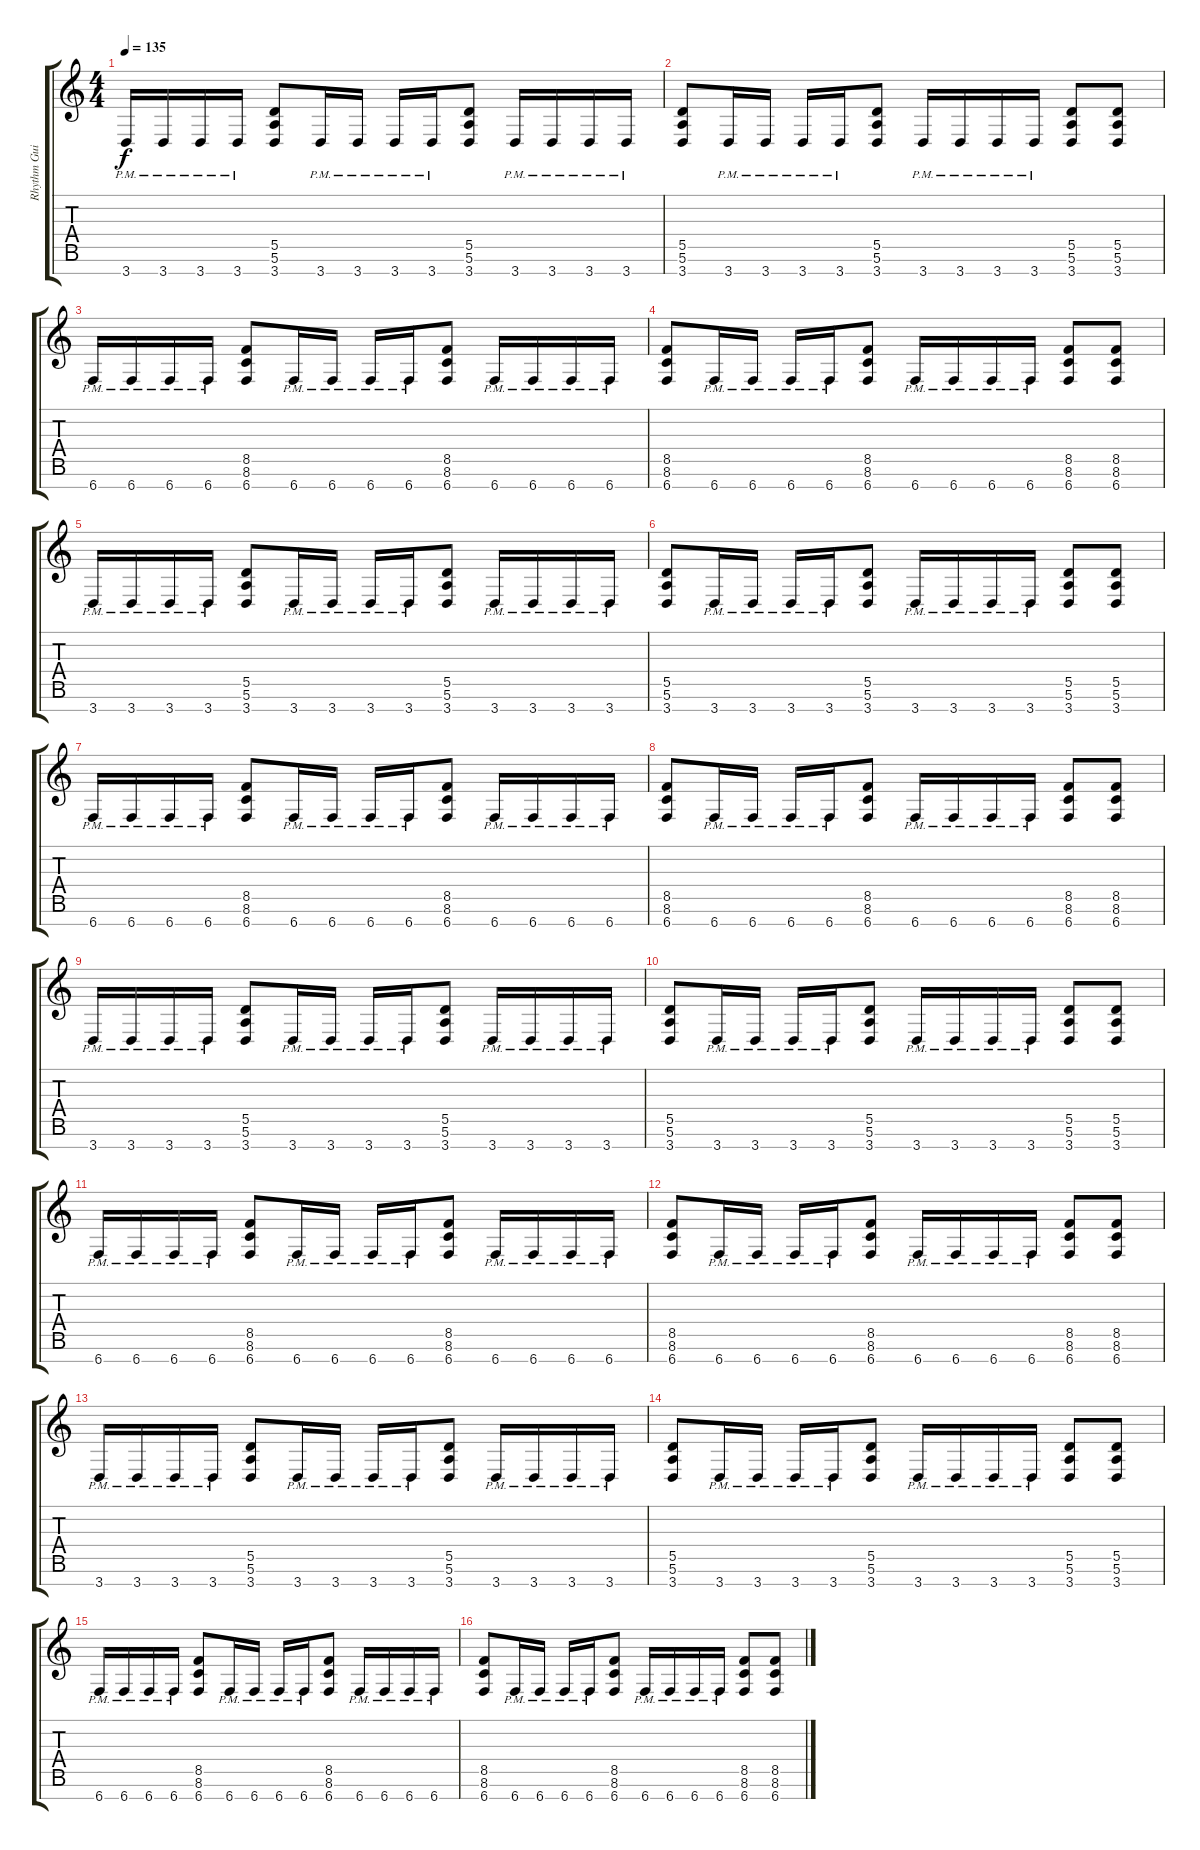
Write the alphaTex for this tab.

\track ("Rhythm Guitar" "Rhythm Gui") {instrument electricguitarclean}
\staff {score tabs}
\tuning (E4 B3 G3 D3 A2 E2 B1) {hide}
\ts (4 4)
\tempo 135
\clef g2
\ks c
3.7{pm}.16{dy f instrument distortionguitar} 3.7{pm}.16 3.7{pm}.16 3.7{pm}.16 (5.5 5.6 3.7).8 3.7{pm}.16 3.7{pm}.16 3.7{pm}.16 3.7{pm}.16 (5.5 5.6 3.7).8 3.7{pm}.16 3.7{pm}.16 3.7{pm}.16 3.7{pm}.16 |
(5.5 5.6 3.7).8{instrument distortionguitar} 3.7{pm}.16 3.7{pm}.16 3.7{pm}.16 3.7{pm}.16 (5.5 5.6 3.7).8 3.7{pm}.16 3.7{pm}.16 3.7{pm}.16 3.7{pm}.16 (5.5 5.6 3.7).8 (5.5 5.6 3.7).8 |
6.7{pm}.16{balance 10 instrument distortionguitar} 6.7{pm}.16 6.7{pm}.16 6.7{pm}.16 (8.5 8.6 6.7).8 6.7{pm}.16 6.7{pm}.16 6.7{pm}.16 6.7{pm}.16 (8.5 8.6 6.7).8 6.7{pm}.16 6.7{pm}.16 6.7{pm}.16 6.7{pm}.16 |
(8.5 8.6 6.7).8{instrument distortionguitar} 6.7{pm}.16 6.7{pm}.16 6.7{pm}.16 6.7{pm}.16 (8.5 8.6 6.7).8 6.7{pm}.16 6.7{pm}.16 6.7{pm}.16 6.7{pm}.16 (8.5 8.6 6.7).8 (8.5 8.6 6.7).8 |
3.7{pm}.16{instrument distortionguitar} 3.7{pm}.16 3.7{pm}.16 3.7{pm}.16 (5.5 5.6 3.7).8 3.7{pm}.16 3.7{pm}.16 3.7{pm}.16 3.7{pm}.16 (5.5 5.6 3.7).8 3.7{pm}.16 3.7{pm}.16 3.7{pm}.16 3.7{pm}.16 |
(5.5 5.6 3.7).8{instrument distortionguitar} 3.7{pm}.16 3.7{pm}.16 3.7{pm}.16 3.7{pm}.16 (5.5 5.6 3.7).8 3.7{pm}.16 3.7{pm}.16 3.7{pm}.16 3.7{pm}.16 (5.5 5.6 3.7).8 (5.5 5.6 3.7).8 |
6.7{pm}.16{balance 10 instrument distortionguitar} 6.7{pm}.16 6.7{pm}.16 6.7{pm}.16 (8.5 8.6 6.7).8 6.7{pm}.16 6.7{pm}.16 6.7{pm}.16 6.7{pm}.16 (8.5 8.6 6.7).8 6.7{pm}.16 6.7{pm}.16 6.7{pm}.16 6.7{pm}.16 |
(8.5 8.6 6.7).8{instrument distortionguitar} 6.7{pm}.16 6.7{pm}.16 6.7{pm}.16 6.7{pm}.16 (8.5 8.6 6.7).8 6.7{pm}.16 6.7{pm}.16 6.7{pm}.16 6.7{pm}.16 (8.5 8.6 6.7).8 (8.5 8.6 6.7).8 |
3.7{pm}.16{instrument distortionguitar} 3.7{pm}.16 3.7{pm}.16 3.7{pm}.16 (5.5 5.6 3.7).8 3.7{pm}.16 3.7{pm}.16 3.7{pm}.16 3.7{pm}.16 (5.5 5.6 3.7).8 3.7{pm}.16 3.7{pm}.16 3.7{pm}.16 3.7{pm}.16 |
(5.5 5.6 3.7).8{instrument distortionguitar} 3.7{pm}.16 3.7{pm}.16 3.7{pm}.16 3.7{pm}.16 (5.5 5.6 3.7).8 3.7{pm}.16 3.7{pm}.16 3.7{pm}.16 3.7{pm}.16 (5.5 5.6 3.7).8 (5.5 5.6 3.7).8 |
6.7{pm}.16{balance 10 instrument distortionguitar} 6.7{pm}.16 6.7{pm}.16 6.7{pm}.16 (8.5 8.6 6.7).8 6.7{pm}.16 6.7{pm}.16 6.7{pm}.16 6.7{pm}.16 (8.5 8.6 6.7).8 6.7{pm}.16 6.7{pm}.16 6.7{pm}.16 6.7{pm}.16 |
(8.5 8.6 6.7).8{instrument distortionguitar} 6.7{pm}.16 6.7{pm}.16 6.7{pm}.16 6.7{pm}.16 (8.5 8.6 6.7).8 6.7{pm}.16 6.7{pm}.16 6.7{pm}.16 6.7{pm}.16 (8.5 8.6 6.7).8 (8.5 8.6 6.7).8 |
3.7{pm}.16{instrument distortionguitar} 3.7{pm}.16 3.7{pm}.16 3.7{pm}.16 (5.5 5.6 3.7).8 3.7{pm}.16 3.7{pm}.16 3.7{pm}.16 3.7{pm}.16 (5.5 5.6 3.7).8 3.7{pm}.16 3.7{pm}.16 3.7{pm}.16 3.7{pm}.16 |
(5.5 5.6 3.7).8{instrument distortionguitar} 3.7{pm}.16 3.7{pm}.16 3.7{pm}.16 3.7{pm}.16 (5.5 5.6 3.7).8 3.7{pm}.16 3.7{pm}.16 3.7{pm}.16 3.7{pm}.16 (5.5 5.6 3.7).8 (5.5 5.6 3.7).8 |
6.7{pm}.16{balance 10 instrument distortionguitar} 6.7{pm}.16 6.7{pm}.16 6.7{pm}.16 (8.5 8.6 6.7).8 6.7{pm}.16 6.7{pm}.16 6.7{pm}.16 6.7{pm}.16 (8.5 8.6 6.7).8 6.7{pm}.16 6.7{pm}.16 6.7{pm}.16 6.7{pm}.16 |
(8.5 8.6 6.7).8{instrument distortionguitar} 6.7{pm}.16 6.7{pm}.16 6.7{pm}.16 6.7{pm}.16 (8.5 8.6 6.7).8 6.7{pm}.16 6.7{pm}.16 6.7{pm}.16 6.7{pm}.16 (8.5 8.6 6.7).8 (8.5 8.6 6.7).8
